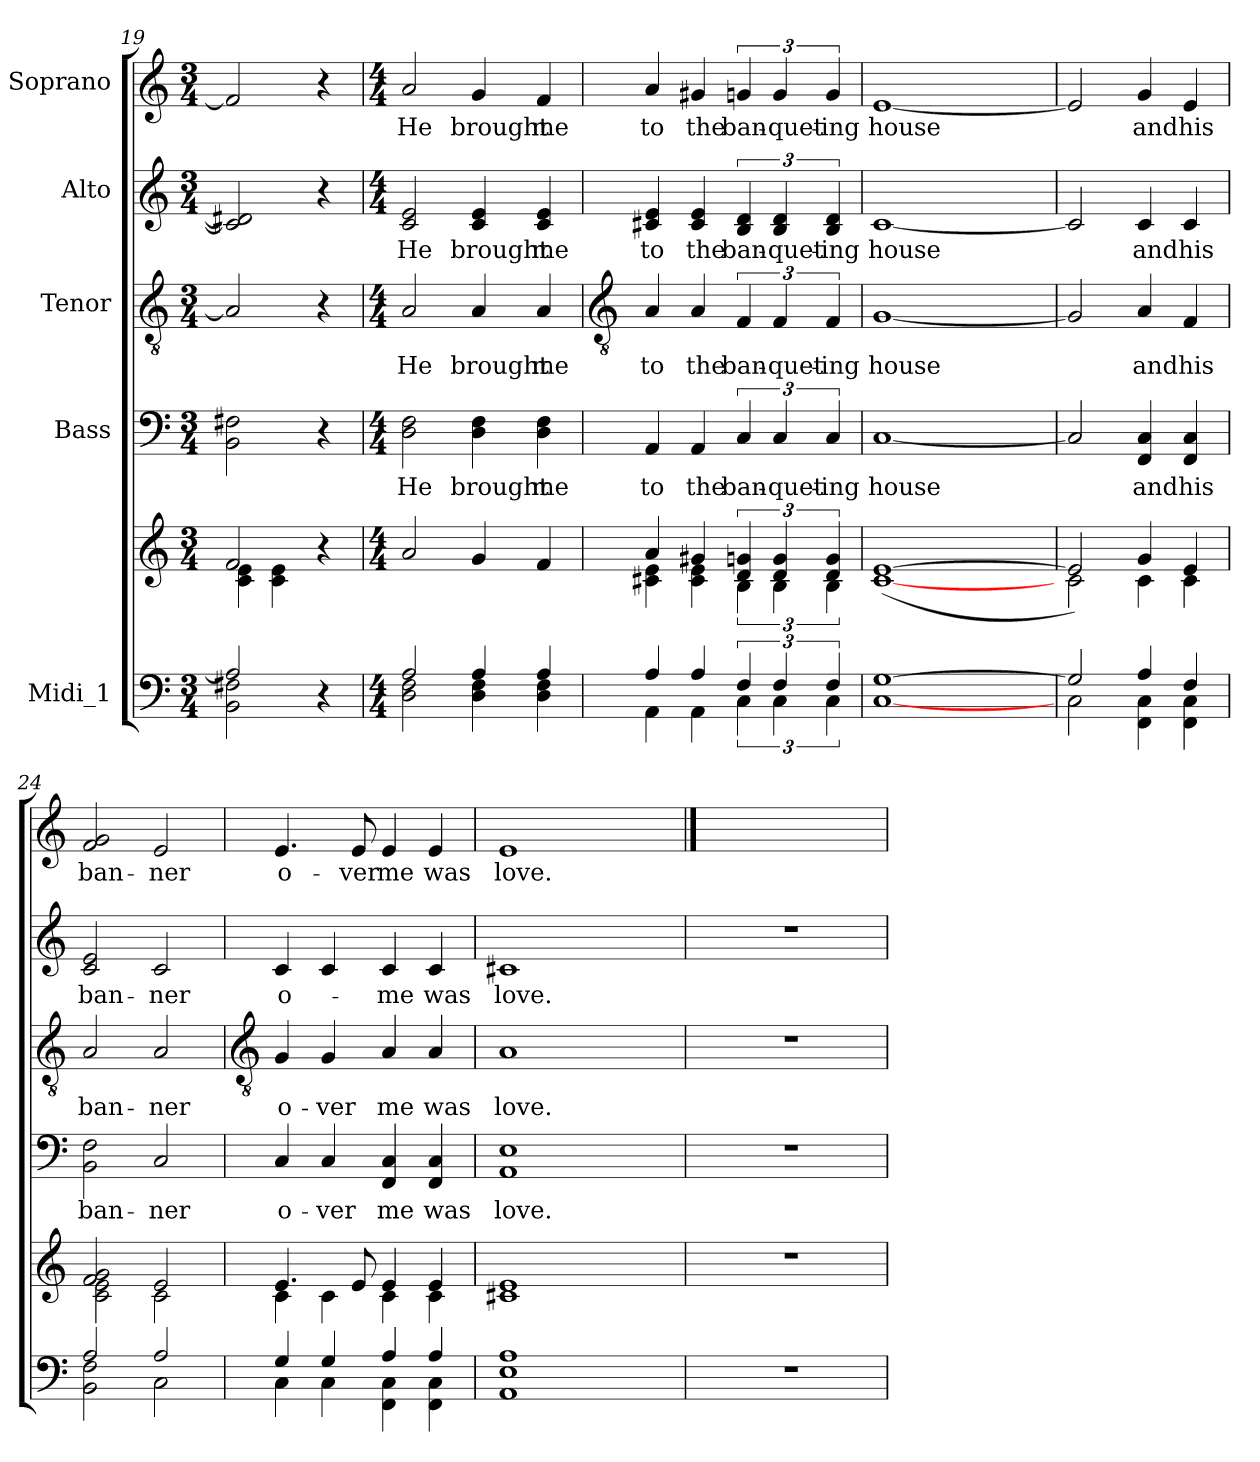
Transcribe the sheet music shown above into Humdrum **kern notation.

**kern	**kern	**kern	**text	**kern	**text	**kern	**text	**kern	**text
*part5	*part5	*part4	*part4	*part3	*part3	*part2	*part2	*part1	*part1
*staff6	*staff5	*staff4	*staff4	*staff3	*staff3	*staff2	*staff2	*staff1	*staff1
*I"Midi_1	*	*I"Bass	*	*I"Tenor	*	*I"Alto	*	*I"Soprano	*
*clefF4	*clefG2	*clefF4	*	*clefGv2	*	*clefG2	*	*clefG2	*
*k[]	*k[]	*k[]	*	*k[]	*	*k[]	*	*k[]	*
*C:	*C:	*C:	*	*C:	*	*C:	*	*C:	*
*M3/4	*M3/4	*M3/4	*	*M3/4	*	*M3/4	*	*M3/4	*
=19	=19	=19	=19	=19	=19	=19	=19	=19	=19
*^	*^	*	*	*	*	*	*	*	*
2A/]	2BB\ 2F#X\	2f/	4c\ 4e\	2BB\ 2F#X\	.	2A/]	.	2c#/] 2d#X/]	.	2f#/]	.
.	.	.	4c\ 4e\	.	.	.	.	.	.	.	.
4r	4ryy	4r	4ryy	4r	.	4r	.	4r	.	4r	.
*	*	*v	*v	*	*	*	*	*	*	*	*
=20	=20	=20	=20	=20	=20	=20	=20	=20	=20	=20
*M4/4	*	*M4/4	*M4/4	*	*M4/4	*	*M4/4	*	*M4/4	*
*	*	*^	*	*	*	*	*	*	*	*
!	!	!	!	!	!LO:LY:b	!	!LO:LY:b	!	!LO:LY:b	!	!LO:LY:b
*	*	*v	*v	*	*	*	*	*	*	*	*
2A/	2D\ 2F\	2a/	2D\ 2F\	He	2A/	He	2c/ 2e/	He	2a/	He
!	!	!	!	!LO:LY:b	!	!LO:LY:b	!	!LO:LY:b	!	!LO:LY:b
4A/	4D\ 4F\	4g/	4D\ 4F\	brought	4A/	brought	4c/ 4e/	brought	4g/	brought
!	!	!	!	!LO:LY:b	!	!LO:LY:b	!	!LO:LY:b	!	!LO:LY:b
4A/	4D\ 4F\	4f/	4D\ 4F\	me	4A/	me	4c/ 4e/	me	4f/	me
!!LO:LB:g=z
=21	=21	=21	=21	=21	=21	=21	=21	=21	=21	=21
*	*	*	*	*	*clefGv2	*	*	*	*	*
*	*	*^	*	*	*	*	*	*	*	*
!	!	!	!	!	!LO:LY:b	!	!LO:LY:b	!	!LO:LY:b	!	!LO:LY:b
4A/	4AA\	4a/	4c#X\ 4e\	4AA/	to	4A/	to	4c#X/ 4e/	to	4a/	to
!	!	!	!	!	!LO:LY:b	!	!LO:LY:b	!	!LO:LY:b	!	!LO:LY:b
4A/	4AA\	4g#X/	4c#\ 4e\	4AA/	the	4A/	the	4c#/ 4e/	the	4g#X/	the
!	!	!	!	!	!LO:LY:b	!	!LO:LY:b	!	!LO:LY:b	!	!LO:LY:b
6F/	6C\	6d/ 6gn/	6B\	6C/	ban-	6F/	ban-	6B/ 6d/	ban-	6gn/	ban-
!	!	!	!	!	!LO:LY:b	!	!LO:LY:b	!	!LO:LY:b	!	!LO:LY:b
6F/	6C\	6d/ 6g/	6B\	6C/	-quet-	6F/	-quet-	6B/ 6d/	-quet-	6g/	-quet-
!	!	!	!	!	!LO:LY:b	!	!LO:LY:b	!	!LO:LY:b	!	!LO:LY:b
6F/	6C\	6d/ 6g/	6B\	6C/	-ing	6F/	-ing	6B/ 6d/	-ing	6g/	-ing
=22	=22	=22	=22	=22	=22	=22	=22	=22	=22	=22	=22
!	!	!	!	!	!LO:LY:b	!	!LO:LY:b	!	!LO:LY:b	!	!LO:LY:b
[1C/ [1G/	4ryy	(>[1c/ [1e/	4ryy	[1C	house	[1G	house	[1c	house	[1e	house
.	4ryy	.	4ryy	.	.	.	.	.	.	.	.
.	4ryy	.	4ryy	.	.	.	.	.	.	.	.
.	4ryy	.	4ryy	.	.	.	.	.	.	.	.
=23	=23	=23	=23	=23	=23	=23	=23	=23	=23	=23	=23
2G/]	2C\	2e/])	2c\	2C/]	.	2G/]	.	2c/]	.	2e/]	.
!	!	!	!	!	!LO:LY:b	!	!LO:LY:b	!	!LO:LY:b	!	!LO:LY:b
4A/	4FF\ 4C\	4g/	4c\	4FF/ 4C/	and	4A/	and	4c/	and	4g/	and
!	!	!	!	!	!LO:LY:b	!	!LO:LY:b	!	!LO:LY:b	!	!LO:LY:b
4F/	4FF\ 4C\	4e/	4c\	4FF/ 4C/	his	4F/	his	4c/	his	4e/	his
=24	=24	=24	=24	=24	=24	=24	=24	=24	=24	=24	=24
!	!	!	!	!	!LO:LY:b	!	!LO:LY:b	!	!LO:LY:b	!	!LO:LY:b
2A/	2BB\ 2F\	2f/ 2g/	2c\ 2e\	2BB\ 2F\	ban-	2A/	ban-	2c/ 2e/	ban-	2f/ 2g/	ban-
!	!	!	!	!	!LO:LY:b	!	!LO:LY:b	!	!LO:LY:b	!	!LO:LY:b
2A/	2C\	2e/	2c\	2C/	-ner	2A/	-ner	2c/	-ner	2e/	-ner
!!LO:LB:g=z
=25	=25	=25	=25	=25	=25	=25	=25	=25	=25	=25	=25
*	*	*	*	*	*	*clefGv2	*	*	*	*	*
!	!	!	!	!	!LO:LY:b	!	!LO:LY:b	!	!LO:LY:b	!	!LO:LY:b
4G/	4C\	4.e/	4c\	4C/	o-	4G/	o-	4c/	o-	4.e/	o-
!	!	!	!	!	!LO:LY:b	!	!LO:LY:b	!	!	!	!
4G/	4C\	.	4c\	4C/	-ver	4G/	-ver	4c/	.	.	.
!	!	!	!	!	!	!	!	!	!	!	!LO:LY:b
.	.	8e/	.	.	.	.	.	.	.	8e/	-ver
!	!	!	!	!	!LO:LY:b	!	!LO:LY:b	!	!LO:LY:b	!	!LO:LY:b
4A/	4FF\ 4C\	4e/	4c\	4FF/ 4C/	me	4A/	me	4c/	-me	4e/	me
!	!	!	!	!	!LO:LY:b	!	!LO:LY:b	!	!LO:LY:b	!	!LO:LY:b
4A/	4FF\ 4C\	4e/	4c\	4FF/ 4C/	was	4A/	was	4c/	was	4e/	was
=26	=26	=26	=26	=26	=26	=26	=26	=26	=26	=26	=26
!	!	!	!	!	!LO:LY:b	!	!LO:LY:b	!	!LO:LY:b	!	!LO:LY:b
1AA/ 1E/ 1A/	4ryy	1c#X/ 1e/	4ryy	1AA 1E	love.	1A	love.	1c#X	love.	1e	love.
.	4ryy	.	4ryy	.	.	.	.	.	.	.	.
.	4ryy	.	4ryy	.	.	.	.	.	.	.	.
.	4ryy	.	4ryy	.	.	.	.	.	.	.	.
*v	*v	*	*	*	*	*	*	*	*	*	*
*	*v	*v	*	*	*	*	*	*	*	*
=27	=27	=27	==27	=27	==27	=27	==27	==27	==27
1r	1r	1r	.	1r	.	1r	.	4ryy	.
.	.	.	.	.	.	.	.	4ryy	.
.	.	.	.	.	.	.	.	4ryy	.
.	.	.	.	.	.	.	.	4ryy	.
=	=	=	=	=	=	=	=	=	=
*-	*-	*-	*-	*-	*-	*-	*-	*-	*-
